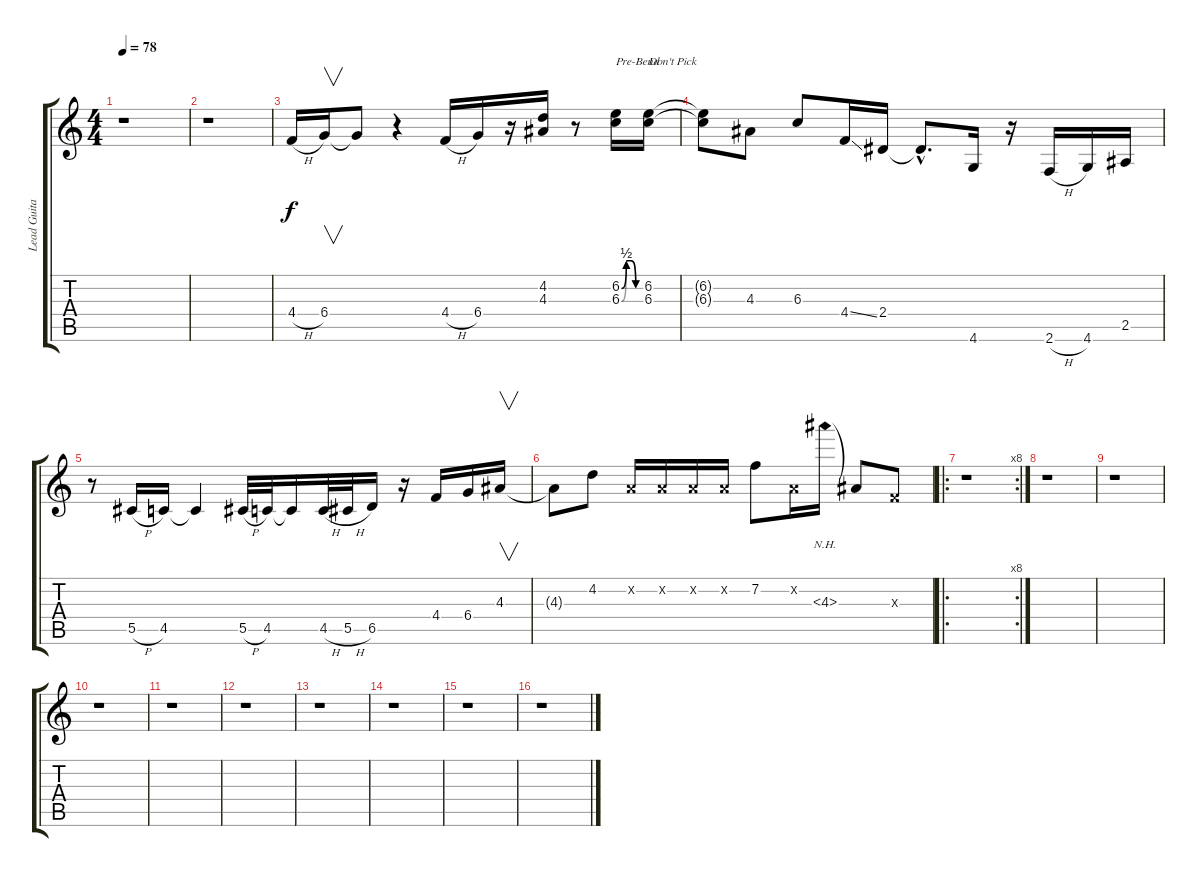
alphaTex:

\track ("Lead Guitar" "Lead Guita") {instrument overdrivenguitar}
\staff {score tabs}
\tuning (Eb4 Bb3 Gb3 Db3 Ab2 Eb2) {hide}
\ts (4 4)
\tempo 78
\clef g2
\ks c
r.1{dy f} |
r.1 |
4.4{h}.16 6.4.16{v} 6.4{t}.8 r.4 4.4{h}.16 6.4.16 r.16 (4.2 4.3).16 r.8 (6.2{be (custom 0 0 15 2 30 2 45 0 60 0)} 6.3{be (custom 0 0 15 2 30 2 45 0 60 0)}).16{txt "Pre-Bend"} (6.2 6.3).16{txt "Don't Pick"} |
(6.2{t} 6.3{t}).8 4.3.8 6.3.8 4.4{ss}.16 2.4.16 2.4{hac t}.8{d} 4.6.16 r.16 2.6{h}.16 4.6.16 2.5.16 |
r.8 5.5{h}.16 4.5.16 4.5{t}.4 5.5{h}.32 4.5.32 4.5{t}.16 4.5{h}.32 5.5{h}.32 6.5.16 r.16 4.4.16 6.4.16 4.3.16{v} |
4.3{t}.8 4.2.8 -1.2{x}.16 -1.2{x}.16 -1.2{x}.16 -1.2{x}.16 7.2.8 -1.2{x}.16 4.3{nh}.16 4.3{t}.8 -1.3{x}.8 |
\ro
\rc 8
r.1 |
r.1 |
r.1 |
r.1 |
r.1 |
r.1 |
r.1 |
r.1 |
r.1 |
r.1
